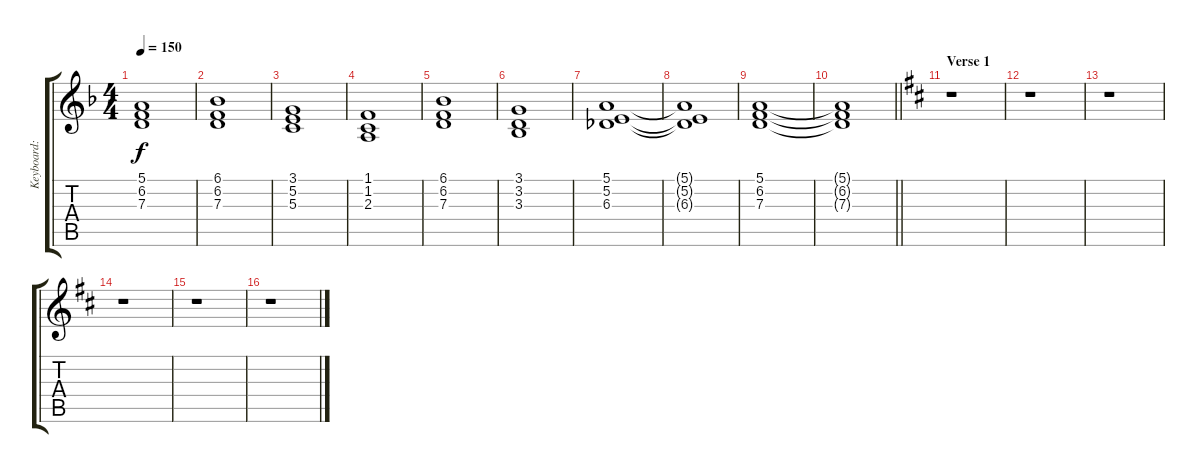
\track ("Keyboard: Tommie Johansson" "Keyboard: ") {instrument stringensemble1}
\staff {score tabs}
\tuning (E4 B3 G3 D3 A2 E2) {hide}
\ts (4 4)
\tempo 150
\clef g2
\ks dminor
(5.1 6.2 7.3).1{dy f} |
(6.1 6.2 7.3).1 |
(3.1 5.2 5.3).1 |
(1.1 1.2 2.3).1 |
(6.1 6.2 7.3).1 |
(3.1 3.2 3.3).1 |
(5.1 5.2 6.3).1 |
(5.1{t} 5.2{t} 6.3{t}).1 |
(5.1 6.2 7.3).1 |
\barLineRight lightlight
(5.1{t} 6.2{t} 7.3{t}).1 |
\section ("" "Verse 1")
\ks d
r.1 |
r.1 |
r.1 |
r.1 |
r.1 |
r.1
